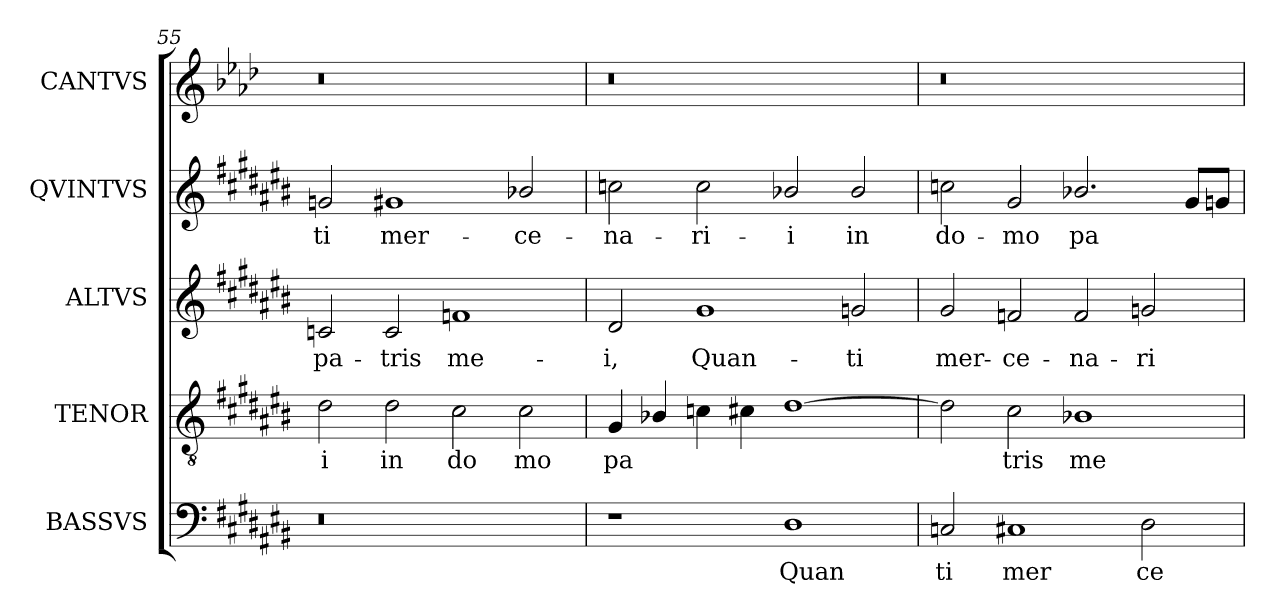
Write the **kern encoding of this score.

**kern	**text	**kern	**text	**kern	**text	**kern	**text	**kern
*part5	*part5	*part4	*part4	*part3	*part3	*part2	*part2	*part1
*staff5	*staff5	*staff4	*staff4	*staff3	*staff3	*staff2	*staff2	*staff1
*I"BASSVS	*	*I"TENOR	*	*I"ALTVS	*	*I"QVINTVS	*	*I"CANTVS
*clefF4	*	*clefGv2	*	*clefG2	*	*clefG2	*	*clefG2
*ITrd-3c-5	*	*ITrd-3c-5	*	*ITrd-3c-5	*	*ITrd-3c-5	*	*
*k[f#c#g#d#a#e#b#]	*	*k[f#c#g#d#a#e#b#]	*	*k[f#c#g#d#a#e#b#]	*	*k[f#c#g#d#a#e#b#]	*	*k[b-e-a-d-]
*C#:	*	*C#:	*	*C#:	*	*C#:	*	*A-:
=55	=55	=55	=55	=55	=55	=55	=55	=55
!	!	!	!LO:LY:b:cj	!	!LO:LY:b:cj	!	!LO:LY:b:cj	!
0r	.	2g#\	i	2f/	pa-	2cc/	-ti	0r
!	!	!	!LO:LY:b:cj	!	!LO:LY:b:cj	!	!LO:LY:b:cj	!
.	.	2g#\	in	2f/	-tris	1cc#	mer-	.
!	!	!	!LO:LY:b:cj	!	!LO:LY:b:cj	!	!	!
.	.	2f#\	do	1b-	me-	.	.	.
!	!	!	!LO:LY:b:cj	!	!	!	!LO:LY:b:cj	!
.	.	2f#\	mo	.	.	2ee-/	-ce-	.
=56	=56	=56	=56	=56	=56	=56	=56	=56
!	!	!	!LO:LY:b:cj	!	!LO:LY:b:cj	!	!LO:LY:b:cj	!
1r	.	4c#/	pa	2g#/	-i,	2ff\	-na-	0r
!	!	!	!LO:LY:b:cj	!	!	!	!	!
.	.	4e-/	.	.	.	.	.	.
!	!	!	!LO:LY:b:cj	!	!LO:LY:b:cj	!	!LO:LY:b:cj	!
.	.	4f\	.	1cc#	Quan-	2ff\	-ri-	.
!	!	!	!LO:LY:b:cj	!	!	!	!	!
.	.	4f#\	.	.	.	.	.	.
!	!LO:LY:b:cj	!	!LO:LY:b:cj	!	!	!	!LO:LY:b:cj	!
1G#	Quan	[>1g#	.	.	.	2ee-/	-i	.
!	!	!	!	!	!LO:LY:b:cj	!	!LO:LY:b:cj	!
.	.	.	.	2cc/	-ti	2ee-/	in	.
=57	=57	=57	=57	=57	=57	=57	=57	=57
!	!LO:LY:b:cj	!	!LO:LY:b:cj	!	!LO:LY:b:cj	!	!LO:LY:b:cj	!
2F/	ti	2g#\]	.	2cc#/	mer-	2ff\	do-	0r
!	!LO:LY:b:cj	!	!LO:LY:b:cj	!	!LO:LY:b:cj	!	!LO:LY:b:cj	!
1F#	mer	2f#\	tris	2b-/	-ce-	2cc#/	-mo	.
!	!	!	!LO:LY:b:cj	!	!LO:LY:b:cj	!	!LO:LY:b:cj	!
.	.	1e-	me	2b-/	-na-	2.ee-/	pa-	.
!	!LO:LY:b:cj	!	!	!	!LO:LY:b:cj	!	!	!
2G#\	ce	.	.	2cc/	-ri-	.	.	.
!	!	!	!	!	!	!	!LO:LY:b:cj	!
.	.	.	.	.	.	8cc#/L	--	.
!	!	!	!	!	!	!	!LO:LY:b:cj	!
.	.	.	.	.	.	8cc/J	--	.
=	=	=	=	=	=	=	=	=
*-	*-	*-	*-	*-	*-	*-	*-	*-
